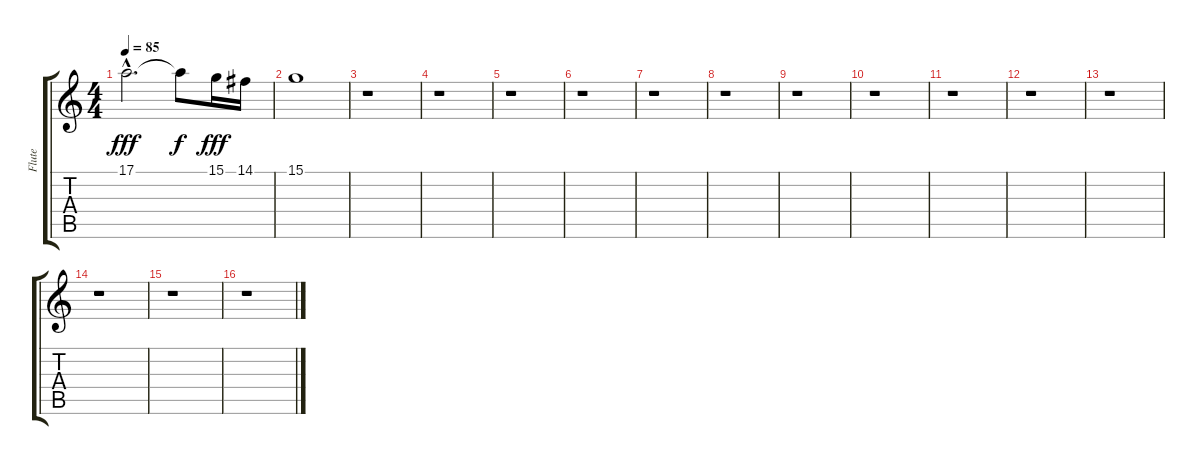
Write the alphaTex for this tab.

\track ("Flute" "Flute") {instrument flute}
\staff {score tabs}
\tuning (E4 B3 G3 D3 A2 E2) {hide}
\ts (4 4)
\tempo 85
\clef g2
\ks c
17.1{hac}.2{d dy fff} 17.1{t}.8{dy f} 15.1.16{dy fff} 14.1.16 |
15.1.1 |
r.1 |
r.1 |
r.1 |
r.1 |
r.1 |
r.1 |
r.1 |
r.1 |
r.1 |
r.1 |
r.1 |
r.1 |
r.1 |
r.1
